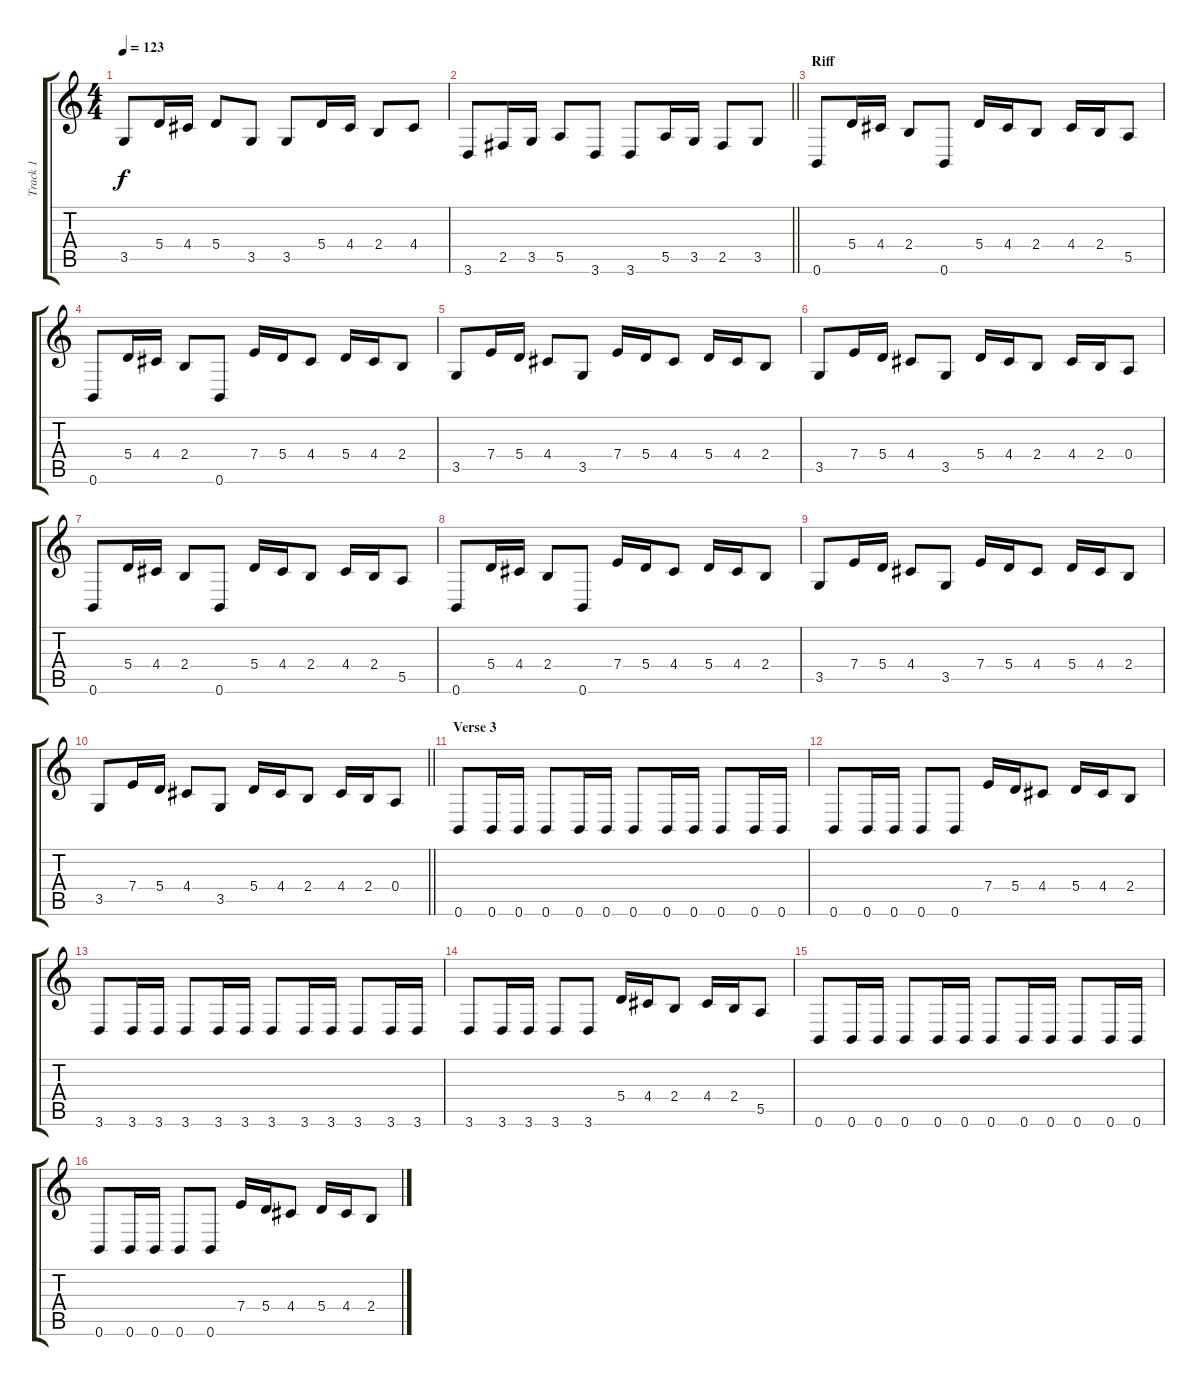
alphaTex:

\track ("Track 1" "Track 1") {mute instrument distortionguitar}
\staff {score tabs}
\tuning (B3 Gb3 D3 A2 E2 B1) {hide}
\ts (4 4)
\tempo 123
\clef g2
\ks c
3.5.8{dy f} 5.4.16 4.4.16 5.4.8 3.5.8 3.5.8 5.4.16 4.4.16 2.4.8 4.4.8 |
\barLineRight lightlight
3.6.8 2.5.16 3.5.16 5.5.8 3.6.8 3.6.8 5.5.16 3.5.16 2.5.8 3.5.8 |
\section ("" "Riff")
0.6.8 5.4.16 4.4.16 2.4.8 0.6.8 5.4.16 4.4.16 2.4.8 4.4.16 2.4.16 5.5.8 |
0.6.8 5.4.16 4.4.16 2.4.8 0.6.8 7.4.16 5.4.16 4.4.8 5.4.16 4.4.16 2.4.8 |
3.5.8 7.4.16 5.4.16 4.4.8 3.5.8 7.4.16 5.4.16 4.4.8 5.4.16 4.4.16 2.4.8 |
3.5.8 7.4.16 5.4.16 4.4.8 3.5.8 5.4.16 4.4.16 2.4.8 4.4.16 2.4.16 0.4.8 |
0.6.8 5.4.16 4.4.16 2.4.8 0.6.8 5.4.16 4.4.16 2.4.8 4.4.16 2.4.16 5.5.8 |
0.6.8 5.4.16 4.4.16 2.4.8 0.6.8 7.4.16 5.4.16 4.4.8 5.4.16 4.4.16 2.4.8 |
3.5.8 7.4.16 5.4.16 4.4.8 3.5.8 7.4.16 5.4.16 4.4.8 5.4.16 4.4.16 2.4.8 |
\barLineRight lightlight
3.5.8 7.4.16 5.4.16 4.4.8 3.5.8 5.4.16 4.4.16 2.4.8 4.4.16 2.4.16 0.4.8 |
\section ("" "Verse 3")
0.6.8 0.6.16 0.6.16 0.6.8 0.6.16 0.6.16 0.6.8 0.6.16 0.6.16 0.6.8 0.6.16 0.6.16 |
0.6.8 0.6.16 0.6.16 0.6.8 0.6.8 7.4.16 5.4.16 4.4.8 5.4.16 4.4.16 2.4.8 |
3.6.8 3.6.16 3.6.16 3.6.8 3.6.16 3.6.16 3.6.8 3.6.16 3.6.16 3.6.8 3.6.16 3.6.16 |
3.6.8 3.6.16 3.6.16 3.6.8 3.6.8 5.4.16 4.4.16 2.4.8 4.4.16 2.4.16 5.5.8 |
0.6.8 0.6.16 0.6.16 0.6.8 0.6.16 0.6.16 0.6.8 0.6.16 0.6.16 0.6.8 0.6.16 0.6.16 |
0.6.8 0.6.16 0.6.16 0.6.8 0.6.8 7.4.16 5.4.16 4.4.8 5.4.16 4.4.16 2.4.8
